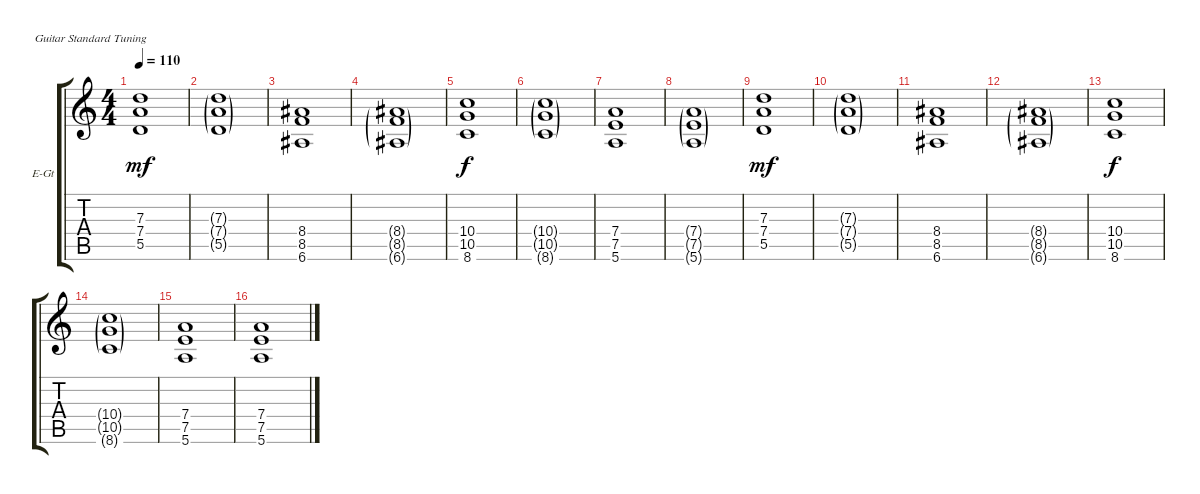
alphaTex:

\defaultSystemsLayout 4
\bracketExtendMode groupsimilarinstruments
\firstSystemTrackNameOrientation horizontal
\otherSystemsTrackNameOrientation horizontal
\track ("Rythem2" "E-Gt") {instrument distortionguitar}
\staff {score tabs}
\tuning (E4 B3 G3 D3 A2 E2)
\ts (4 4)
\tempo 110
\clef g2
\ks c
(5.5 7.4 7.3).1{dy mf} |
(5.5{g} 7.4{g} 7.3{g}).1 |
(6.6 8.5 8.4).1 |
(6.6{g} 8.5{g} 8.4{g}).1 |
(8.6 10.5 10.4).1{dy f} |
(8.6{g} 10.5{g} 10.4{g}).1 |
(5.6 7.5 7.4).1 |
(5.6{g} 7.5{g} 7.4{g}).1 |
(5.5 7.4 7.3).1{dy mf} |
(5.5{g} 7.4{g} 7.3{g}).1 |
(6.6 8.5 8.4).1 |
(6.6{g} 8.5{g} 8.4{g}).1 |
(8.6 10.5 10.4).1{dy f} |
(8.6{g} 10.5{g} 10.4{g}).1 |
(5.6 7.5 7.4).1 |
(5.6 7.5 7.4).1
